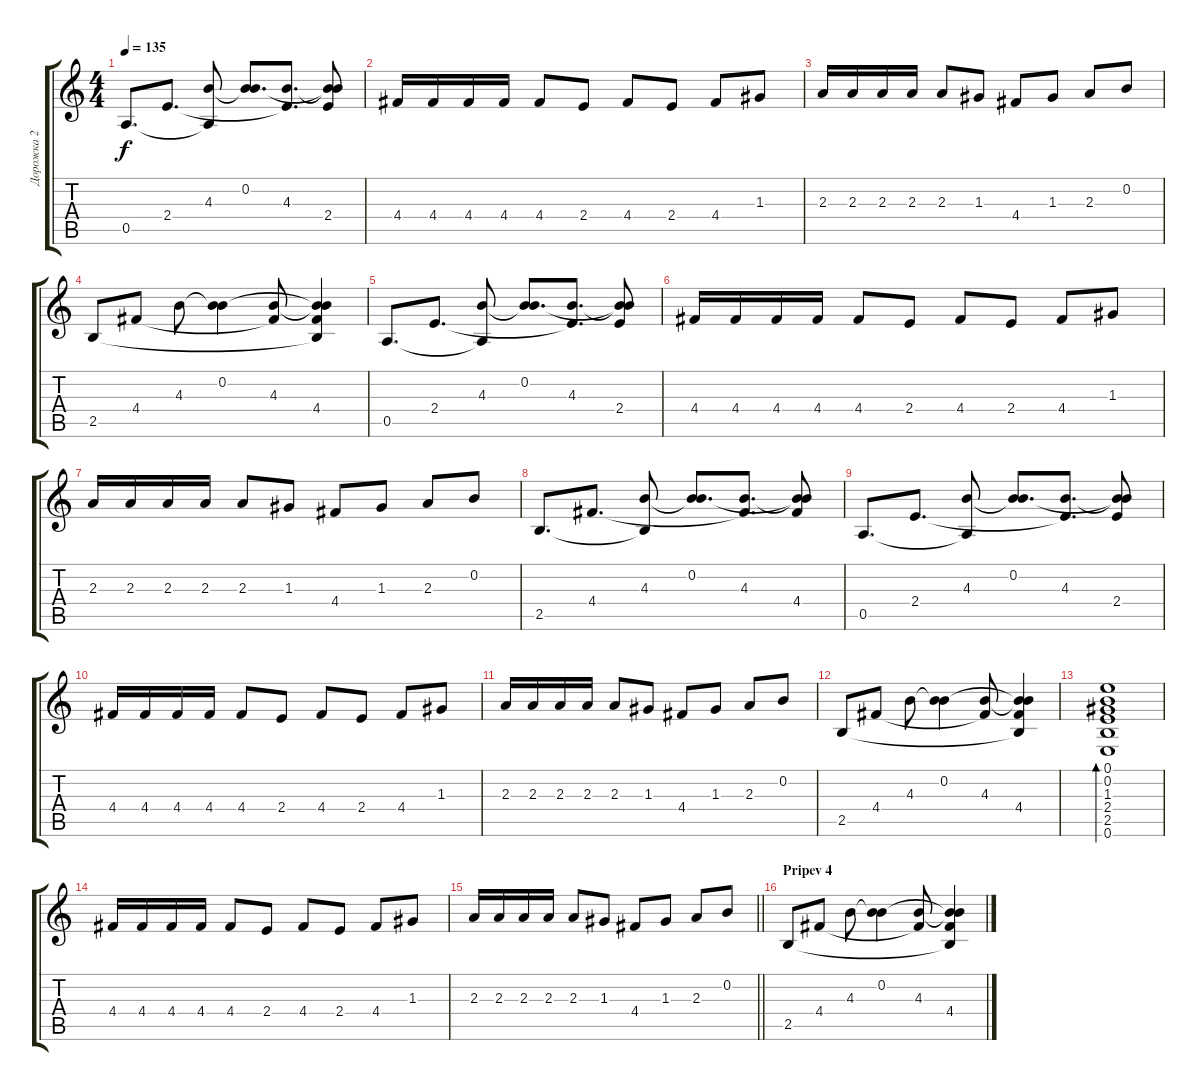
\track ("Дорожка 2" "Дорожка 2") {instrument acousticguitarsteel}
\staff {score tabs}
\tuning (E4 B3 G3 D3 A2 E2) {hide}
\ts (4 4)
\tempo 135
\clef g2
\ks c
0.5.8{d dy f} 2.4.8{d} (4.3 0.5{t}).8 (0.2 4.3{t}).8{d} (4.3 2.4{t}).8{d} (0.2{t} 4.3{t} 2.4).8 |
4.4.16 4.4.16 4.4.16 4.4.16 4.4.8 2.4.8 4.4.8 2.4.8 4.4.8 1.3.8 |
2.3.16 2.3.16 2.3.16 2.3.16 2.3.8 1.3.8 4.4.8 1.3.8 2.3.8 0.2.8 |
2.5.8 4.4.8 4.3.8 (0.2 4.3{t}).4 (4.3 4.4{t}).8 (0.2{t} 4.3{t} 4.4 2.5{t}).4 |
0.5.8{d} 2.4.8{d} (4.3 0.5{t}).8 (0.2 4.3{t}).8{d} (4.3 2.4{t}).8{d} (0.2{t} 4.3{t} 2.4).8 |
4.4.16 4.4.16 4.4.16 4.4.16 4.4.8 2.4.8 4.4.8 2.4.8 4.4.8 1.3.8 |
2.3.16 2.3.16 2.3.16 2.3.16 2.3.8 1.3.8 4.4.8 1.3.8 2.3.8 0.2.8 |
2.5.8{d} 4.4.8{d} (4.3 2.5{t}).8 (0.2 4.3{t}).8{d} (4.3 4.4{t}).8{d} (0.2{t} 4.3{t} 4.4).8 |
0.5.8{d} 2.4.8{d} (4.3 0.5{t}).8 (0.2 4.3{t}).8{d} (4.3 2.4{t}).8{d} (0.2{t} 4.3{t} 2.4).8 |
4.4.16 4.4.16 4.4.16 4.4.16 4.4.8 2.4.8 4.4.8 2.4.8 4.4.8 1.3.8 |
2.3.16 2.3.16 2.3.16 2.3.16 2.3.8 1.3.8 4.4.8 1.3.8 2.3.8 0.2.8 |
2.5.8 4.4.8 4.3.8 (0.2 4.3{t}).4 (4.3 4.4{t}).8 (0.2{t} 4.3{t} 4.4 2.5{t}).4 |
(0.1 0.2 1.3 2.4 2.5 0.6).1{bd 60} |
4.4.16 4.4.16 4.4.16 4.4.16 4.4.8 2.4.8 4.4.8 2.4.8 4.4.8 1.3.8 |
\barLineRight lightlight
2.3.16 2.3.16 2.3.16 2.3.16 2.3.8 1.3.8 4.4.8 1.3.8 2.3.8 0.2.8 |
\section ("" "Pripev 4")
2.5.8 4.4.8 4.3.8 (0.2 4.3{t}).4 (4.3 4.4{t}).8 (0.2{t} 4.3{t} 4.4 2.5{t}).4
